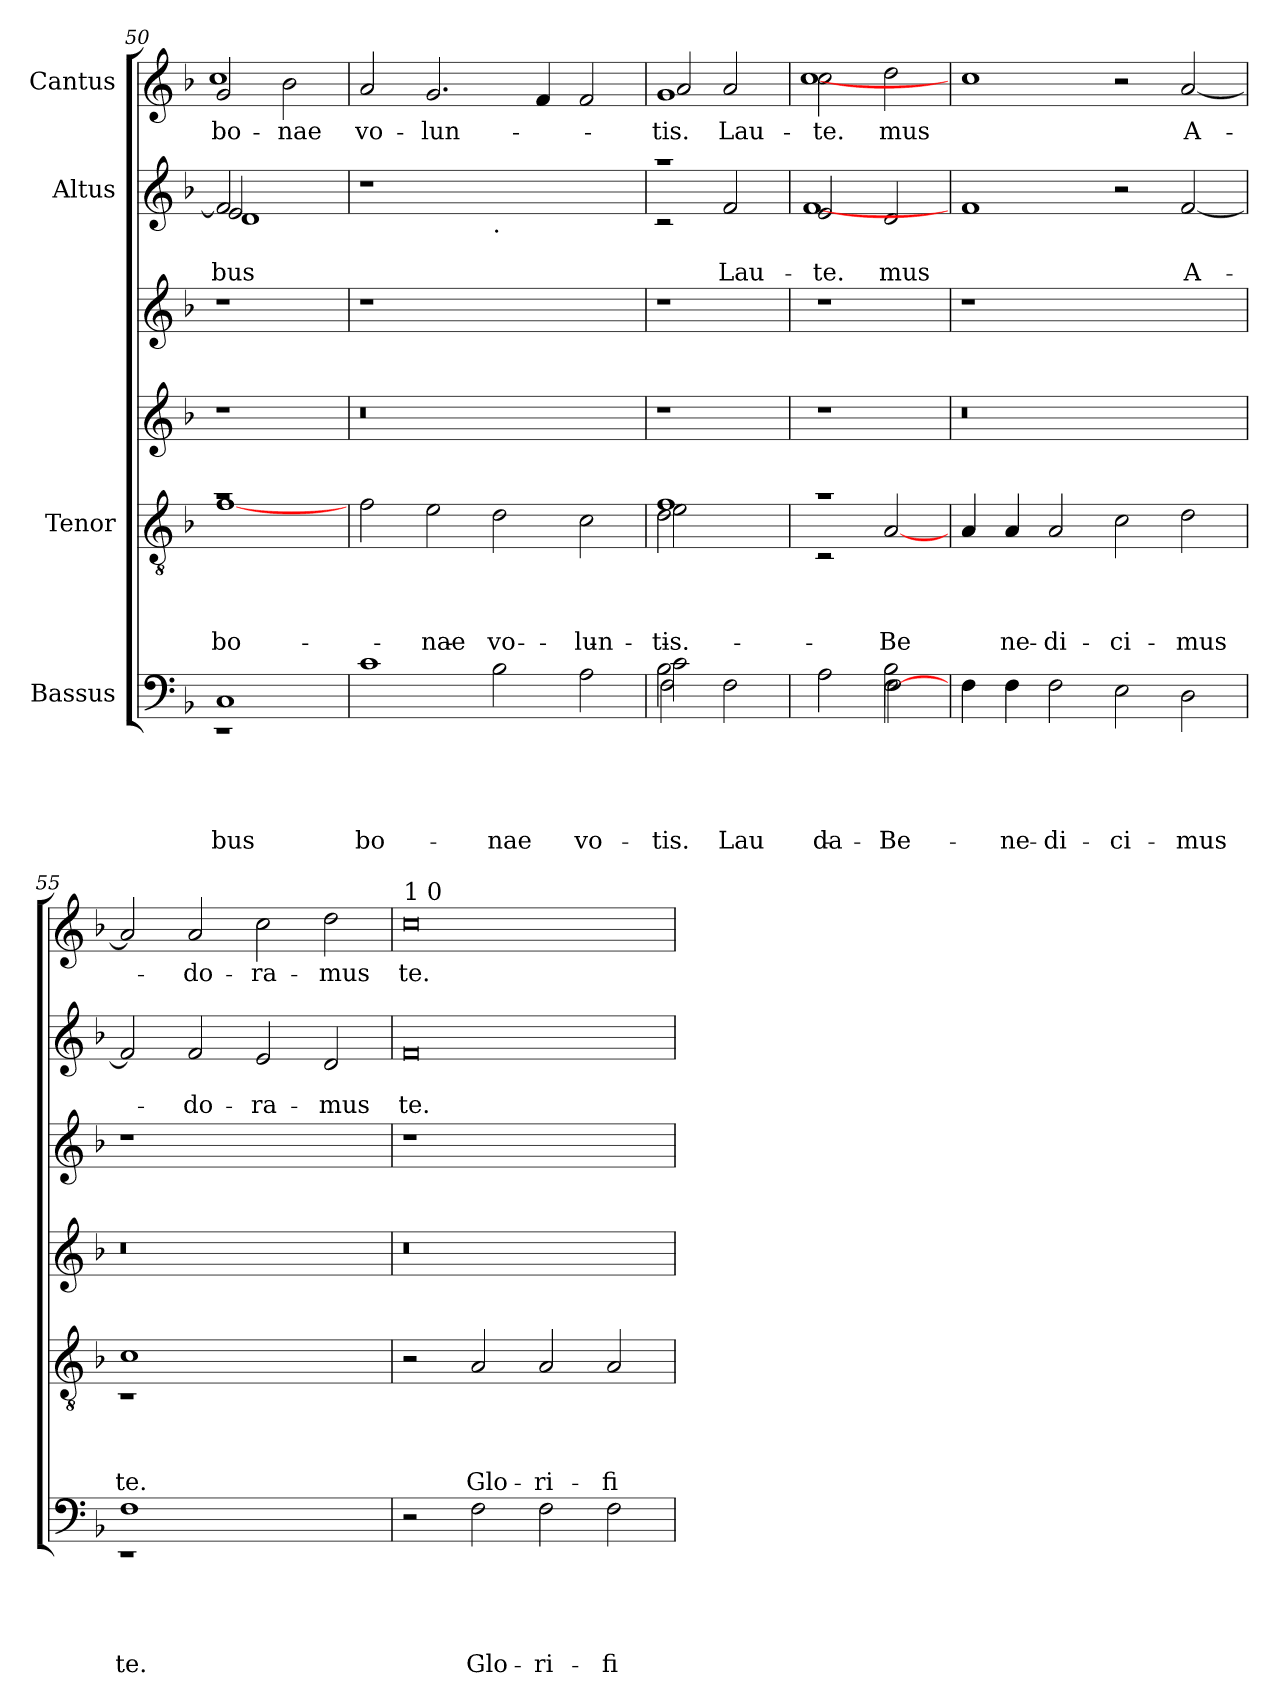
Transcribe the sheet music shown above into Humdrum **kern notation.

**kern	**text	**text	**text	**text	**text	**kern	**text	**text	**text	**text	**kern	**kern	**kern	**text	**text	**kern	**text
*part5	*part5	*part5	*part5	*part5	*part5	*part4	*part4	*part4	*part4	*part4	*part3	*part3	*part2	*part2	*part2	*part1	*part1
*staff6	*staff6	*staff6	*staff6	*staff6	*staff6	*staff5	*staff5	*staff5	*staff5	*staff5	*staff4	*staff3	*staff2	*staff2	*staff2	*staff1	*staff1
*I"Bassus	*	*	*	*	*	*I"Tenor	*	*	*	*	*	*	*I"Altus	*	*	*I"Cantus	*
*clefF4	*	*	*	*	*	*clefGv2	*	*	*	*	*clefG2	*clefG2	*clefG2	*	*	*clefG2	*
*k[b-]	*	*	*	*	*	*k[b-]	*	*	*	*	*k[b-]	*k[b-]	*k[b-]	*	*	*k[b-]	*
*F:	*	*	*	*	*	*F:	*	*	*	*	*F:	*F:	*F:	*	*	*F:	*
=50	=50	=50	=50	=50	=50	=50	=50	=50	=50	=50	=50	=50	=50	=50	=50	=50	=50
!	!	!	!	!	!LO:LY:b	!	!	!	!	!LO:LY:b	!	!	!	!	!LO:LY:b	!	!
*^	*	*	*	*	*	*^	*	*	*	*	*	*	*^	*	*	*	*
*	*	*	*	*	*	*	*	*	*	*	*	*	*	*	*	*^	*	*	*	*
!	!	!	!	!	!	!	!	!	!	!	!	!	!	!	!	!	!	!	!LO:LY:b	!	!LO:LY:b
*	*	*	*	*	*	*	*	*	*	*	*	*	*	*	*	*	*	*	*	*^	*
!	!	!	!	!	!	!	!	!	!	!	!	!	!	!	!	!	!	!	!	!	!	!LO:LY:b
1C	1rEE	.	.	.	.	-bus	1ra	[>1f	.	.	.	bo-	1r	1r	2f/]	2e/	1d	.	-bus	2g/	1cc	bo-
!	!	!	!	!	!	!	!	!	!	!	!	!	!	!	!	!	!	!	!	!	!	!LO:LY:b
.	.	.	.	.	.	.	.	.	.	.	.	.	.	.	2ryy	2ryy	.	.	.	2b-\	.	nae
*v	*v	*	*	*	*	*	*	*	*	*	*	*	*	*	*	*v	*v	*	*	*v	*v	*
*	*	*	*	*	*	*v	*v	*	*	*	*	*	*	*	*	*	*	*	*
=51!	=51!	=51!	=51!	=51!	=51!	=51!	=51!	=51!	=51!	=51!	=51!	=51!	=51!	=51!	=51!	=51!	=51!	=51!
!	!	!	!	!	!LO:LY:b	!	!	!	!	!	!	!	!	!	!	!	!	!LO:LY:b
*	*	*	*	*	*	*	*	*	*	*	*	*	*v	*v	*	*	*	*
1c	.	.	.	.	bo-	2f\	.	.	.	.	0r	1r	1r	.	.	2a/	-vo-
!	!	!	!	!	!	!	!	!	!	!LO:LY:b	!	!	!	!	!	!	!LO:LY:b
.	.	.	.	.	.	2e\	.	.	.	-nae	.	.	.	.	.	2.g/	-lun-
!	!	!	!	!	!	!	!	!	!	!	!	!	!LO:TX:b:t=.	!	!	!	!
!	!	!	!	!	!LO:LY:b	!	!	!	!	!LO:LY:b	!	!	!	!	!	!	!
2B-\	.	.	.	.	-nae	2d\	.	.	.	vo-	.	1ryy	1ryy	.	.	.	.
.	.	.	.	.	.	.	.	.	.	.	.	.	.	.	.	4f/	.
!	!	!	!	!	!LO:LY:b	!	!	!	!	!LO:LY:b	!	!	!	!	!	!	!
2A\	.	.	.	.	vo-	2c\	.	.	.	-lun-	.	.	.	.	.	2f/	.
!!LO:LB:g=z
=52!	=52!	=52!	=52!	=52!	=52!	=52!	=52!	=52!	=52!	=52!	=52!	=52!	=52!	=52!	=52!	=52!	=52!
!	!	!	!	!	!LO:LY:b	!	!	!	!	!	!	!	!	!	!	!	!
*^	*	*	*	*	*	*	*	*	*	*	*	*	*	*	*	*	*
!	!	!	!	!	!	!LO:LY:b	!	!	!	!	!	!	!	!	!	!	!	!
*	*^	*	*	*	*	*	*	*	*	*	*	*	*	*	*	*	*	*
!	!	!	!	!	!	!	!LO:LY:b	!	!	!	!	!LO:LY:b	!	!	!	!	!	!	!
*	*	*	*	*	*	*	*	*^	*	*	*	*	*	*	*	*	*	*	*
*	*	*	*	*	*	*	*	*	*^	*	*	*	*	*	*	*	*	*	*	*
!	!	!	!	!	!	!	!	!	!	!	!	!	!	!LO:LY:b	!	!	!	!	!	!	!LO:LY:b
*	*	*	*	*	*	*	*	*	*	*	*	*	*	*	*	*	*^	*	*	*^	*
!	!	!	!	!	!	!	!	!	!	!	!	!	!	!	!	!	!	!	!	!	!	!	!LO:LY:b
2B-\	2c\	2F\	.	.	.	.	-tis.	2d\	2e\	1f	.	.	.	-tis.	1r	1r	1raa	2rc	.	.	1g	2a/	-tis.
!	!	!	!	!	!	!	!LO:LY:b	!	!	!	!	!	!	!	!	!	!	!	!	!LO:LY:b	!	!	!LO:LY:b
2ryy	2ryy	2F\	.	.	.	.	Lau-	2ryy	2ryy	.	.	.	.	.	.	.	.	2f/	.	Lau-	.	2a/	Lau-
*	*	*	*	*	*	*	*	*	*v	*v	*	*	*	*	*	*	*	*	*	*	*	*	*
=53!	=53!	=53!	=53!	=53!	=53!	=53!	=53!	=53!	=53!	=53!	=53!	=53!	=53!	=53!	=53!	=53!	=53!	=53!	=53!	=53!	=53!	=53!
!	!	!	!	!	!	!	!LO:LY:b	!	!	!	!	!	!	!	!	!	!	!	!LO:LY:b	!	!	!
!	!	!	!	!	!	!	!	!	!	!	!	!	!	!	!	!	!	!	!LO:LY:b	!	!	!LO:LY:b
!	!	!	!	!	!	!	!	!	!	!	!	!	!	!	!	!	!	!	!	!	!	!LO:LY:b
2A\	2ryy	2ryy	.	.	.	.	-da-	1ra	2rC	.	.	.	.	1r	1r	2e/	[<1f	.	te.	2cc\	[>1cc	te.
!	!	!	!	!	!	!	!LO:LY:b	!	!	!	!	!	!	!	!	!	!	!	!	!	!	!
!	!	!	!	!	!	!	!LO:LY:b	!	!	!	!	!	!	!	!	!	!	!	!	!	!	!
!	!	!	!	!	!	!	!LO:LY:b	!	!	!	!	!	!LO:LY:b	!	!	!	!	!	!LO:LY:b	!	!	!LO:LY:b
2B-\	2F\	[>2F\	.	.	.	.	Be-	.	[<2A/	.	.	.	Be-	.	.	2d/	.	.	-mus	2dd\	.	-mus
*v	*v	*v	*	*	*	*	*	*	*	*	*	*	*	*	*	*v	*v	*	*	*v	*v	*
*	*	*	*	*	*	*v	*v	*	*	*	*	*	*	*	*	*	*	*
=54!	=54!	=54!	=54!	=54!	=54!	=54!	=54!	=54!	=54!	=54!	=54!	=54!	=54!	=54!	=54!	=54!	=54!
4F\	.	.	.	.	.	4A/	.	.	.	.	0r	1r	1f	.	.	1cc	.
!	!	!	!	!	!LO:LY:b	!	!	!	!	!LO:LY:b	!	!	!	!	!	!	!
4F\	.	.	.	.	-ne-	4A/	.	.	.	-ne-	.	.	.	.	.	.	.
!	!	!	!	!	!LO:LY:b	!	!	!	!	!LO:LY:b	!	!	!	!	!	!	!
2F\	.	.	.	.	-di-	2A/	.	.	.	-di-	.	.	.	.	.	.	.
!	!	!	!	!	!LO:LY:b	!	!	!	!	!LO:LY:b	!	!	!	!	!	!	!
2E\	.	.	.	.	-ci-	2c\	.	.	.	-ci-	.	1ryy	2r	.	.	2r	.
!	!	!	!	!	!LO:LY:b	!	!	!	!	!LO:LY:b	!	!	!	!	!LO:LY:b	!	!LO:LY:b
2D\	.	.	.	.	-mus	2d\	.	.	.	-mus	.	.	[<2f/	.	A-	[<2a/	A-
=55!	=55!	=55!	=55!	=55!	=55!	=55!	=55!	=55!	=55!	=55!	=55!	=55!	=55!	=55!	=55!	=55!	=55!
*^	*	*	*	*	*	*^	*	*	*	*	*	*	*	*	*	*	*
!	!LO:N:vis=1	!	!	!	!	!LO:LY:b	!	!LO:N:vis=1	!	!	!	!LO:LY:b	!	!	!	!	!	!	!
1F	0rEE	.	.	.	.	te.	1c	0rC	.	.	.	te.	0r	1r	2f/]	.	.	2a/]	.
!	!	!	!	!	!	!	!	!	!	!	!	!	!	!	!	!	!LO:LY:b	!	!LO:LY:b
.	.	.	.	.	.	.	.	.	.	.	.	.	.	.	2f/	.	-do-	2a/	-do-
!	!	!	!	!	!	!	!	!	!	!	!	!	!	!	!	!	!LO:LY:b	!	!LO:LY:b
1ryy	.	.	.	.	.	.	1ryy	.	.	.	.	.	.	1ryy	2e/	.	-ra-	2cc\	-ra-
!	!	!	!	!	!	!	!	!	!	!	!	!	!	!	!	!	!LO:LY:b	!	!LO:LY:b
.	.	.	.	.	.	.	.	.	.	.	.	.	.	.	2d/	.	-mus	2dd\	-mus
*v	*v	*	*	*	*	*	*	*	*	*	*	*	*	*	*	*	*	*	*
*	*	*	*	*	*	*v	*v	*	*	*	*	*	*	*	*	*	*	*
!!LO:LB:g=z
=56!	=56!	=56!	=56!	=56!	=56!	=56!	=56!	=56!	=56!	=56!	=56!	=56!	=56!	=56!	=56!	=56!	=56!
!	!	!	!	!	!	!	!	!	!	!	!	!	!	!	!	!LO:TX:a:t=1 0	!
!	!	!	!	!	!	!	!	!	!	!	!	!	!	!	!LO:LY:b	!	!LO:LY:b
2r	.	.	.	.	.	2r	.	.	.	.	0r	1r	0f	.	te.	0cc	te.
!	!	!	!	!	!LO:LY:b	!	!	!	!	!LO:LY:b	!	!	!	!	!	!	!
2F\	.	.	.	.	Glo-	2A/	.	.	.	Glo-	.	.	.	.	.	.	.
!	!	!	!	!	!LO:LY:b	!	!	!	!	!LO:LY:b	!	!	!	!	!	!	!
2F\	.	.	.	.	-ri-	2A/	.	.	.	-ri-	.	1ryy	.	.	.	.	.
!	!	!	!	!	!LO:LY:b	!	!	!	!	!LO:LY:b	!	!	!	!	!	!	!
2F\	.	.	.	.	-fi-	2A/	.	.	.	-fi-	.	.	.	.	.	.	.
=!	=!	=!	=!	=!	=!	=!	=!	=!	=!	=!	=!	=!	=!	=!	=!	=!	=!
*-	*-	*-	*-	*-	*-	*-	*-	*-	*-	*-	*-	*-	*-	*-	*-	*-	*-
